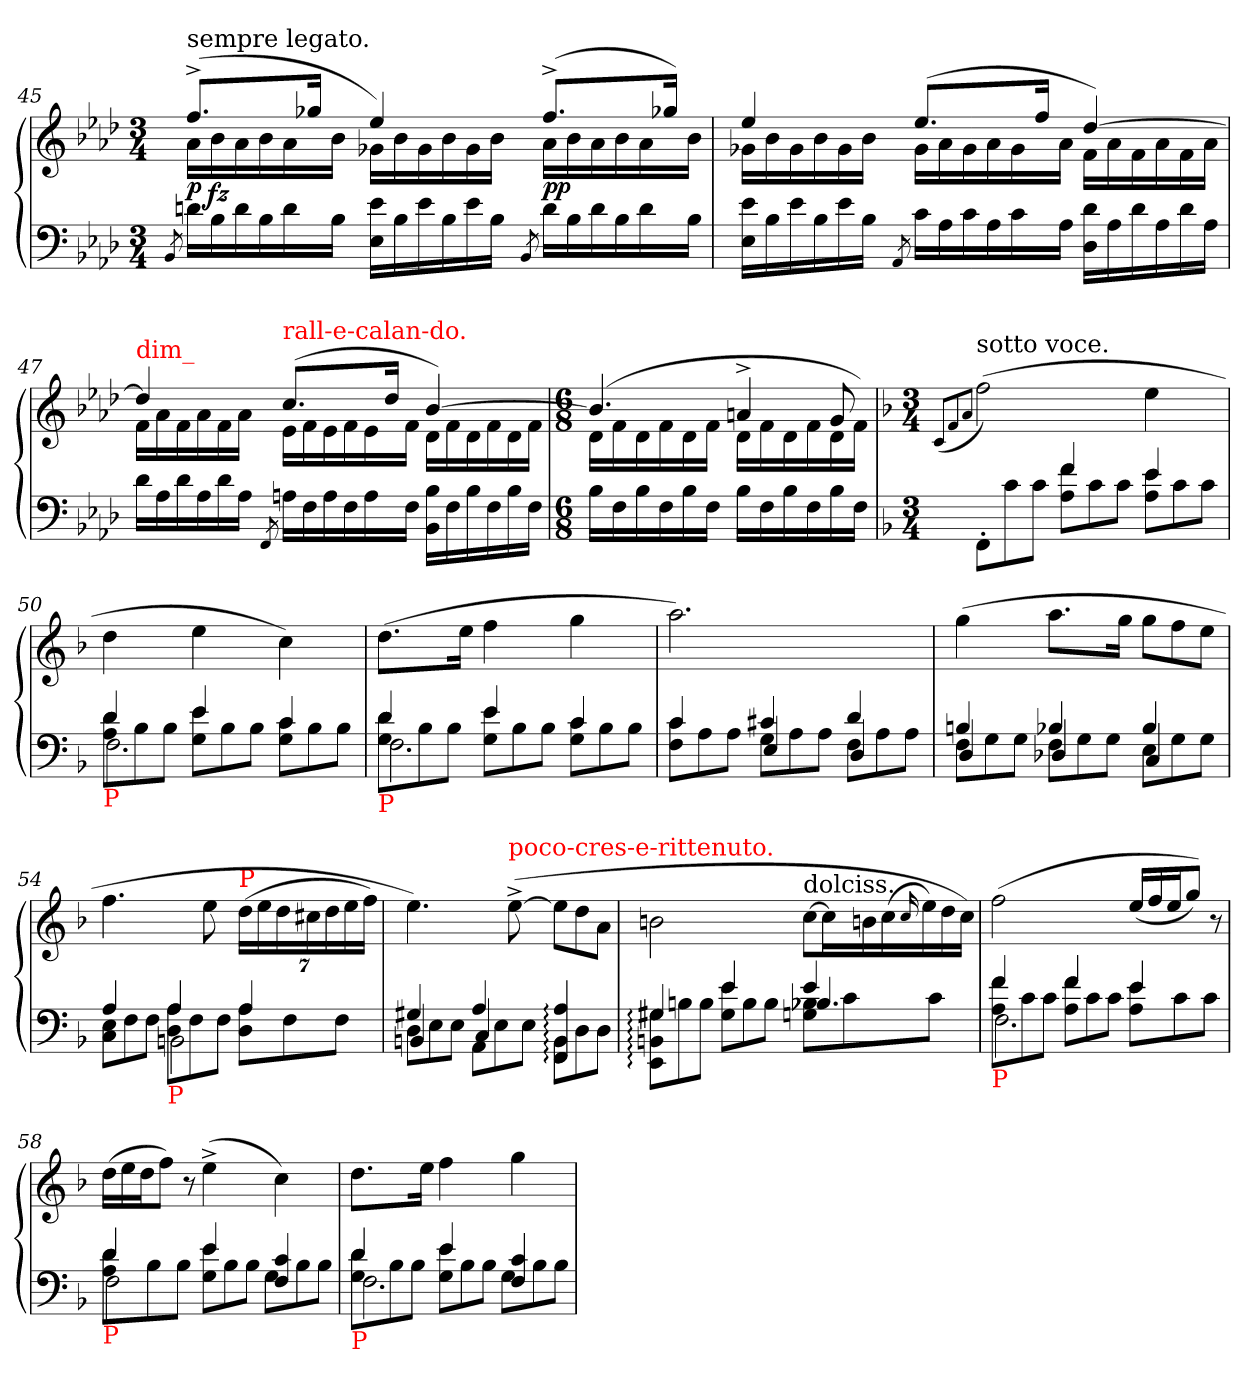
**kern	**kern	**dynam
*part1	*part1	*part1
*staff2	*staff1	*staff1/2
*clefF4	*clefG2	*
*k[b-e-a-d-]	*k[b-e-a-d-]	*
*M3/4	*M3/4	*
=45	=45	=45
8qBB-/	.	.
*	*^	*
*Xtuplet	*	*Xtuplet	*
!	!LO:TX:a:t=sempre legato.	!	!
24dnLL	(>8.ff^L	24a-LL	p
24B-	.	24b-	fz
24d	.	24a-	.
24B-	.	24b-	.
24d	.	24a-	.
.	16gg-XJk	.	.
24B-JJ	.	24b-JJ	.
24e- 24E-LL	4ee-)	24g-XLL	.
24B-	.	24b-	.
24e-	.	24g-	.
24B-	.	24b-	.
24e-	.	24g-	.
24B-JJ	.	24b-JJ	.
8qBB-/	.	.	.
24dLL	(>8.ff^L	24a-LL	pp
24B-	.	24b-	.
24d	.	24a-	.
24B-	.	24b-	.
24d	.	24a-	.
.	16gg-XJk)	.	.
24B-JJ	.	24b-JJ	.
=46	=46	=46	=46
24e- 24E-LL	4ee-	24g-XLL	.
24B-	.	24b-	.
24e-	.	24g-	.
24B-	.	24b-	.
24e-	.	24g-	.
24B-JJ	.	24b-JJ	.
8qAA-/	.	.	.
24cLL	(>8.ee-L	24g-LL	.
24A-	.	24a-	.
24c	.	24g-	.
24A-	.	24a-	.
24c	.	24g-	.
.	16ffJk	.	.
24A-JJ	.	24a-JJ	.
24d- 24D-LL	[4dd-)	24fLL	.
24A-	.	24a-	.
24d-	.	24f	.
24A-	.	24a-	.
24d-	.	24f	.
24A-JJ	.	24a-JJ	.
=47	=47	=47	=47
!	!LO:TX:a:color=red:t=dim_	!	!
24d-LL	4dd-]	24fLL	.
24A-	.	24a-	.
24d-	.	24f	.
24A-	.	24a-	.
24d-	.	24f	.
24A-JJ	.	24a-JJ	.
8qFF/	.	.	.
!	!LO:TX:a:color=red:t=rall-e-calan-do.	!	!
24AnLL	(>8.ccL	24e-LL	.
24F	.	24f	.
24A	.	24e-	.
24F	.	24f	.
24A	.	24e-	.
.	16dd-Jk	.	.
24FJJ	.	24fJJ	.
24B- 24BB-LL	[4b-)	24d-LL	.
24F	.	24f	.
24B-	.	24d-	.
24F	.	24f	.
24B-	.	24d-	.
24FJJ	.	24fJJ	.
=48	=48	=48	=48
*M6/8	*M6/8	*	*
16B-LL	(>4.b-]	16d-LL	.
16F	.	16f	.
16B-	.	16d-	.
16F	.	16f	.
16B-	.	16d-	.
16FJJ	.	16fJJ	.
16B-LL	4an^	16d-LL	.
16F	.	16f	.
16B-	.	16d-	.
16F	.	16f	.
16B-	8g	16d-	.
16FJJ	.	16fJJ)	.
*	*v	*v	*
=49	=49	=49
*k[b-]	*k[b-]	*
*M3/4	*M3/4	*
.	(>8qc/L	.
.	8qf/	.
.	8qa/J	.
*^	*	*
!	!	!LO:TX:a:t=sotto voce.	!
4ryy	12FF'L	(>2ff)	.
.	12c	.	.
.	12cJ	.	.
4f	12A 12fL	.	.
.	12c	.	.
.	12cJ	.	.
4e	12A 12eL	4ee	.
.	12c	.	.
.	12cJ	.	.
=50	=50	=50	=50
*	*^	*	*
!LO:TX:b:color=red:t=P	!	!	!	!
4d	12A 12dL	2.F\	4dd	.
.	12B-	.	.	.
.	12B-J	.	.	.
4e	12G 12eL	.	4ee	.
.	12B-	.	.	.
.	12B-J	.	.	.
4c	12G 12cL	.	4cc)	.
.	12B-	.	.	.
.	12B-J	.	.	.
=51	=51	=51	=51	=51
!LO:TX:b:color=red:t=P	!	!	!	!
4d	12G 12dL	2.F\	(>8.ddL	.
.	12B-	.	.	.
.	12B-J	.	.	.
.	.	.	16eeJk	.
4e	12G 12eL	.	4ff	.
.	12B-	.	.	.
.	12B-J	.	.	.
4c	12G 12cL	.	4gg	.
.	12B-	.	.	.
.	12B-J	.	.	.
=52	=52	=52	=52	=52
4c	12F 12cL	4ryy	2.aa)	.
.	12A	.	.	.
.	12AJ	.	.	.
4c#X	12GL	4E/	.	.
.	12A	.	.	.
.	12AJ	.	.	.
4d	12FL	4D/	.	.
.	12A	.	.	.
.	12AJ	.	.	.
=53	=53	=53	=53	=53
4Bn	12FL	4D/	(4gg	.
.	12G	.	.	.
.	12GJ	.	.	.
4B-X	12FL	4D-X/	8.aaL	.
.	12G	.	.	.
.	12GJ	.	.	.
.	.	.	16ggJk	.
4B-	12EL	4C/	12ggL	.
.	12G	.	12ff	.
.	12GJ	.	12eeJ	.
=54	=54	=54	=54	=54
4A	12E 12CL	4ryy	4.ff	.
.	12F	.	.	.
.	12FJ	.	.	.
!LO:TX:b:color=red:t=P	!	!	!	!
4A	12D 12AL	2BBn\	.	.
.	12F	.	.	.
.	.	.	8ee	.
.	12FJ	.	.	.
*	*	*	*tuplet	*
*	*	*	*Xbrackettup	*
!	!	!	!LO:TX:a:color=red:t=P	!
4A	12D 12AL	.	(28ddLL	.
.	.	.	28ee	.
.	.	.	28dd	.
.	12F	.	.	.
.	.	.	28cc#X	.
.	.	.	28dd	.
.	12FJ	.	.	.
.	.	.	28ee	.
.	.	.	28ffJJ)	.
=55	=55	=55	=55	=55
4G#X	12DL	4BBn/	4.ee)	.
.	12E	.	.	.
.	12EJ	.	.	.
4A	12AAL	4C/	.	.
.	12E	.	.	.
!	!	!	!LO:TX:a:color=red:t=poco-cres-e-rittenuto.	!
.	.	.	(>[8ee^<	.
.	12EJ	.	.	.
*	*	*	*Xtuplet	*
4A: 4FF:	12BB: 12FF:L	4ryy	12eeL]	.
.	12D	.	12dd	.
.	12DJ	.	12aJ	.
=56	=56	=56	=56	=56
4G#X	12BBn: 12EE: 12G#X:L	2ryy	2bn	.
.	12Bn	.	.	.
.	12BJ	.	.	.
4e	12G# 12eL	.	.	.
.	12B	.	.	.
.	12BJ	.	.	.
!	!	!	!LO:TX:a:t=dolciss.	!
!	!	!LO:N:vis=4.	!LO:N:vis=8	!
4e	12B-X 12GnL	4B-X/	[16ccL	.
!	!	!	!LO:N:vis=16	!
.	.	.	32ccL]	.
.	12c	.	.	.
!	!	!	!LO:N:vis=16	!
.	.	.	32bn	.
!	!	!	!LO:N:vis=16	!
.	.	.	(>32cc	.
.	.	.	16qqcc/	.
!	!	!	!LO:N:vis=16	!
.	.	.	32ee)	.
.	12cJ	.	.	.
!	!	!	!LO:N:vis=16	!
.	.	.	32dd	.
!	!	!	!LO:N:vis=16	!
.	.	.	32ccJJ)	.
=57	=57	=57	=57	=57
!LO:TX:b:color=red:t=P	!	!	!	!
4f	12A 12fL	2.F\	(2ff	.
.	12c	.	.	.
.	12cJ	.	.	.
4f	12A 12fL	.	.	.
.	12c	.	.	.
.	12cJ	.	.	.
4e	12A 12eL	.	(28ee/LL	.
.	.	.	28ff	.
.	.	.	28eeJ	.
.	12c	.	.	.
.	.	.	14ggJ))	.
.	12cJ	.	.	.
.	.	.	14r	.
=58	=58	=58	=58	=58
!LO:TX:b:color=red:t=P	!	!	!	!
4d	12A 12dL	2F\	(>28ddLL	.
.	.	.	28ee	.
.	.	.	28ddJ	.
.	12B-	.	.	.
.	.	.	14ffJ)	.
.	12B-J	.	.	.
.	.	.	14r	.
4e	12G 12eL	.	(4ee^<	.
.	12B-	.	.	.
.	12B-J	.	.	.
4c/ 4F/	12GL	4ryy	4cc)	.
.	12B-	.	.	.
.	12B-J	.	.	.
=59	=59	=59	=59	=59
!LO:TX:b:color=red:t=P	!	!	!	!
4d	12G 12dL	2.F\	8.ddL	.
.	12B-	.	.	.
.	12B-J	.	.	.
.	.	.	16eeJk	.
4e	12G 12eL	.	4ff	.
.	12B-	.	.	.
.	12B-J	.	.	.
4F 4c	12GL	.	4gg	.
.	12B-	.	.	.
.	12B-J	.	.	.
*v	*v	*v	*	*
=	=	=
*-	*-	*-
